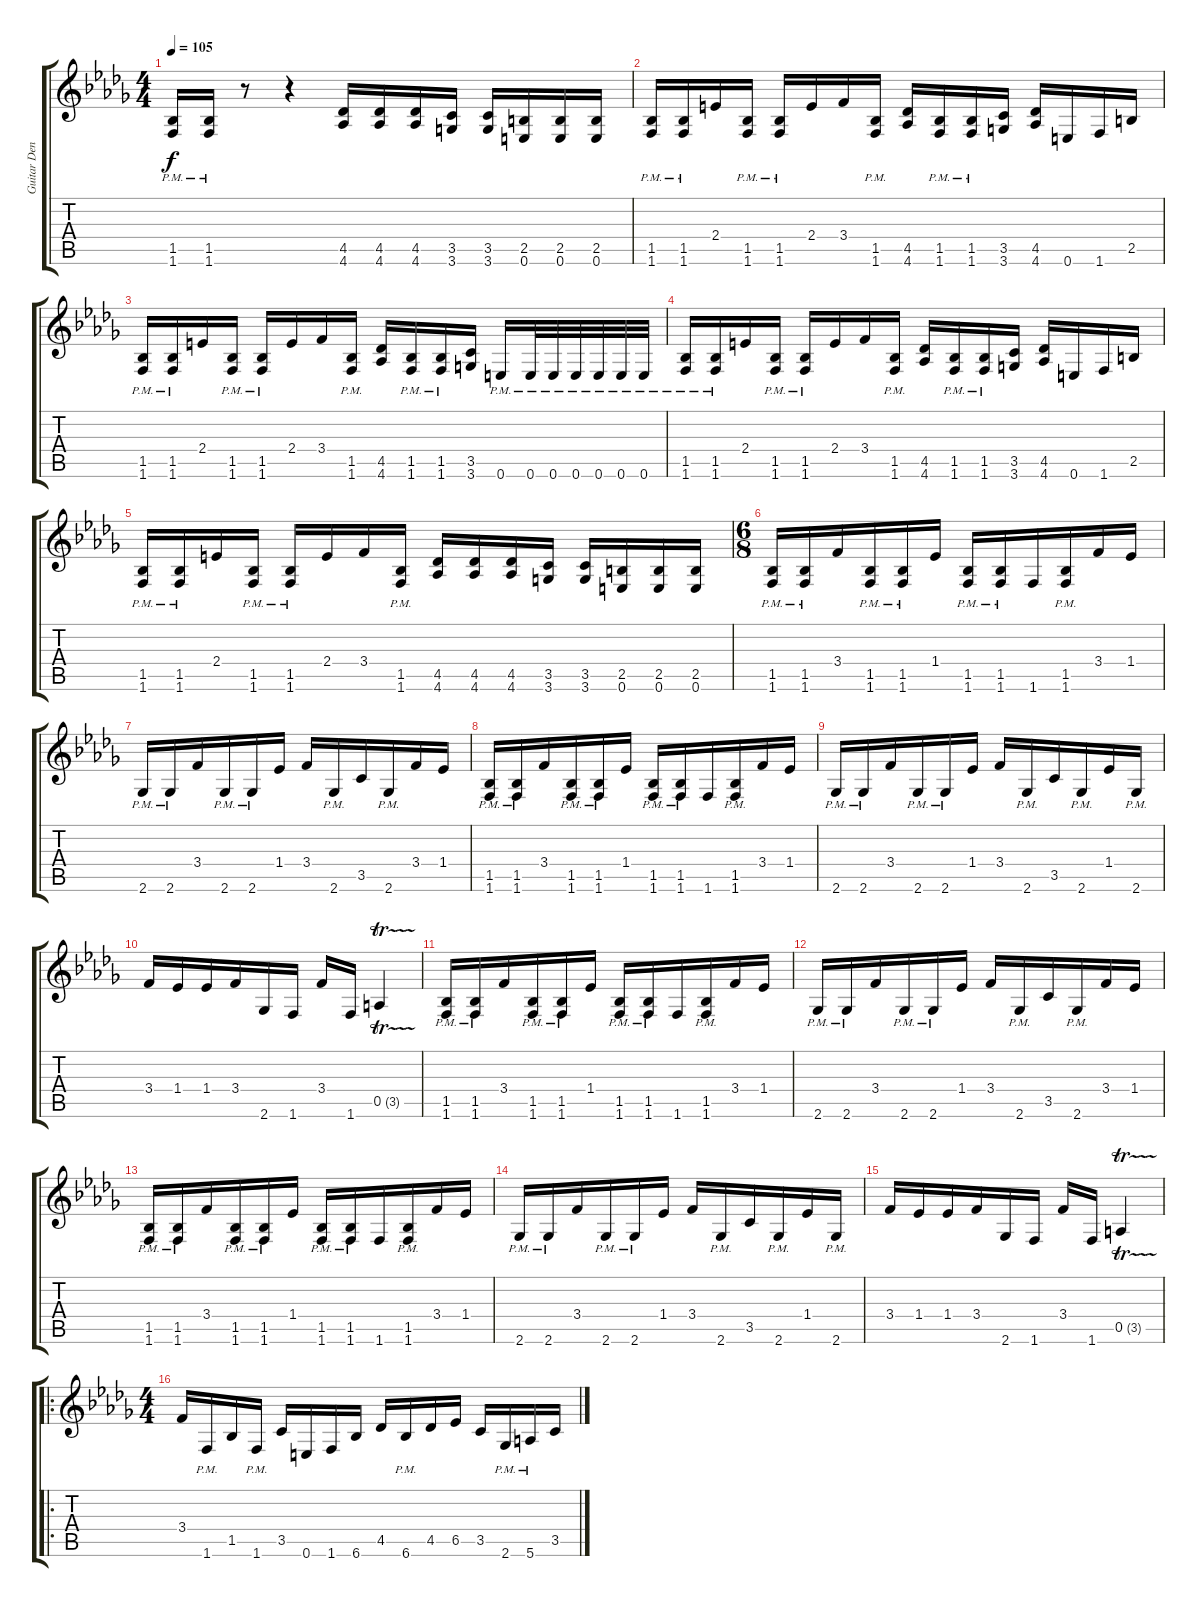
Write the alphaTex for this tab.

\track ("Guitar Denny Meißner" "Guitar Den") {instrument distortionguitar}
\staff {score tabs}
\tuning (E4 B3 G3 D3 A2 E2) {hide}
\ts (4 4)
\tempo 105
\clef g2
\ks bbminor
(1.5 1.6{pm}).16{dy f} (1.5 1.6{pm}).16 r.8 r.4 (4.5 4.6).16 (4.5 4.6).16 (4.5 4.6).16 (3.5 3.6).16 (3.5 3.6).16 (2.5 0.6).16 (2.5 0.6).16 (2.5 0.6).16 |
(1.5{pm} 1.6).16 (1.5{pm} 1.6).16 2.4.16 (1.5{pm} 1.6).16 (1.5{pm} 1.6).16 2.4.16 3.4.16 (1.5{pm} 1.6).16 (4.5 4.6).16 (1.5{pm} 1.6).16 (1.5{pm} 1.6).16 (3.5 3.6).16 (4.5 4.6).16 0.6.16 1.6.16 2.5.16 |
(1.5{pm} 1.6).16 (1.5{pm} 1.6).16 2.4.16 (1.5{pm} 1.6).16 (1.5{pm} 1.6).16 2.4.16 3.4.16 (1.5{pm} 1.6).16 (4.5 4.6).16 (1.5{pm} 1.6).16 (1.5{pm} 1.6).16 (3.5 3.6).16 0.6{pm}.16 0.6{pm}.32 0.6{pm}.32 0.6{pm}.32 0.6{pm}.32 0.6{pm}.32 0.6{pm}.32 |
(1.5{pm} 1.6).16 (1.5{pm} 1.6).16 2.4.16 (1.5{pm} 1.6).16 (1.5{pm} 1.6).16 2.4.16 3.4.16 (1.5{pm} 1.6).16 (4.5 4.6).16 (1.5{pm} 1.6).16 (1.5{pm} 1.6).16 (3.5 3.6).16 (4.5 4.6).16 0.6.16 1.6.16 2.5.16 |
(1.5{pm} 1.6).16 (1.5{pm} 1.6).16 2.4.16 (1.5{pm} 1.6).16 (1.5{pm} 1.6).16 2.4.16 3.4.16 (1.5{pm} 1.6).16 (4.5 4.6).16 (4.5 4.6).16 (4.5 4.6).16 (3.5 3.6).16 (3.5 3.6).16 (2.5 0.6).16 (2.5 0.6).16 (2.5 0.6).16 |
\ts (6 8)
(1.5 1.6{pm}).16 (1.5 1.6{pm}).16 3.4.16 (1.5 1.6{pm}).16 (1.5 1.6{pm}).16 1.4.16 (1.5 1.6{pm}).16 (1.5 1.6{pm}).16 1.6.16 (1.5 1.6{pm}).16 3.4.16 1.4.16 |
2.6{pm}.16 2.6{pm}.16 3.4.16 2.6{pm}.16 2.6{pm}.16 1.4.16 3.4.16 2.6{pm}.16 3.5.16 2.6{pm}.16 3.4.16 1.4.16 |
(1.5 1.6{pm}).16 (1.5 1.6{pm}).16 3.4.16 (1.5 1.6{pm}).16 (1.5 1.6{pm}).16 1.4.16 (1.5 1.6{pm}).16 (1.5 1.6{pm}).16 1.6.16 (1.5 1.6{pm}).16 3.4.16 1.4.16 |
2.6{pm}.16 2.6{pm}.16 3.4.16 2.6{pm}.16 2.6{pm}.16 1.4.16 3.4.16 2.6{pm}.16 3.5.16 2.6{pm}.16 1.4.16 2.6{pm}.16 |
3.4.16 1.4.16 1.4.16 3.4.16 2.6.16 1.6.16 3.4.16 1.6.16 0.5{tr (3 32)}.4 |
(1.5 1.6{pm}).16 (1.5 1.6{pm}).16 3.4.16 (1.5 1.6{pm}).16 (1.5 1.6{pm}).16 1.4.16 (1.5 1.6{pm}).16 (1.5 1.6{pm}).16 1.6.16 (1.5 1.6{pm}).16 3.4.16 1.4.16 |
2.6{pm}.16 2.6{pm}.16 3.4.16 2.6{pm}.16 2.6{pm}.16 1.4.16 3.4.16 2.6{pm}.16 3.5.16 2.6{pm}.16 3.4.16 1.4.16 |
(1.5 1.6{pm}).16 (1.5 1.6{pm}).16 3.4.16 (1.5 1.6{pm}).16 (1.5 1.6{pm}).16 1.4.16 (1.5 1.6{pm}).16 (1.5 1.6{pm}).16 1.6.16 (1.5 1.6{pm}).16 3.4.16 1.4.16 |
2.6{pm}.16 2.6{pm}.16 3.4.16 2.6{pm}.16 2.6{pm}.16 1.4.16 3.4.16 2.6{pm}.16 3.5.16 2.6{pm}.16 1.4.16 2.6{pm}.16 |
3.4.16 1.4.16 1.4.16 3.4.16 2.6.16 1.6.16 3.4.16 1.6.16 0.5{tr (3 32)}.4 |
\ro
\ts (4 4)
3.4.16 1.6{pm}.16 1.5.16 1.6{pm}.16 3.5.16 0.6.16 1.6.16 6.6.16 4.5.16 6.6{pm}.16 4.5.16 6.5.16 3.5.16 2.6{pm}.16 5.6{pm}.16 3.5.16
